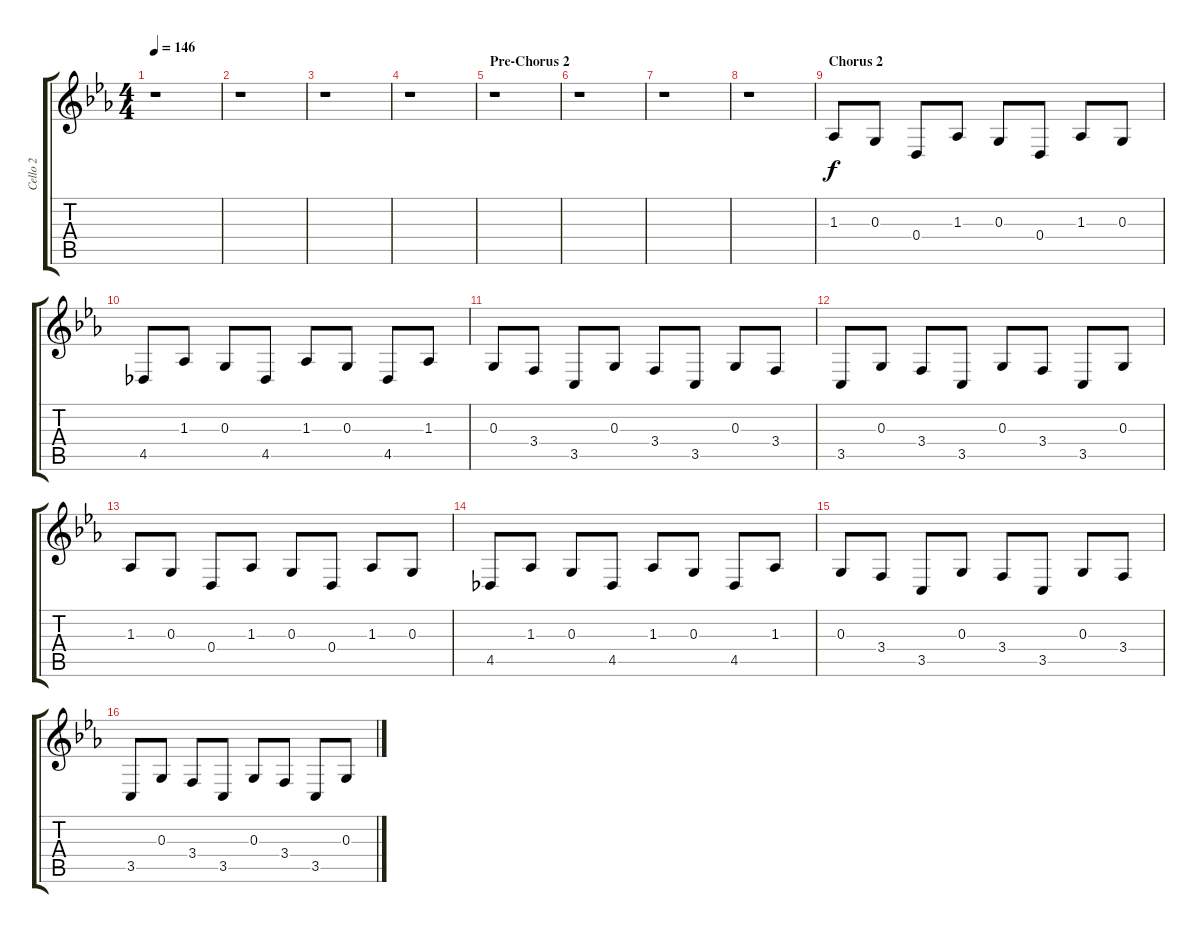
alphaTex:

\track ("Cello 2" "Cello 2") {instrument cello}
\staff {score tabs}
\tuning (E4 B3 G3 D3 A2 E2) {hide}
\ts (4 4)
\tempo 146
\clef g2
\ks eb
r.1{dy f} |
r.1 |
r.1 |
r.1 |
\section ("" "Pre-Chorus 2")
r.1 |
r.1 |
r.1 |
r.1 |
\section ("" "Chorus 2")
1.3.8{instrument oboe} 0.3.8 0.4.8 1.3.8 0.3.8 0.4.8 1.3.8 0.3.8 |
4.5.8 1.3.8 0.3.8 4.5.8 1.3.8 0.3.8 4.5.8 1.3.8 |
0.3.8 3.4.8 3.5.8 0.3.8 3.4.8 3.5.8 0.3.8 3.4.8 |
3.5.8 0.3.8 3.4.8 3.5.8 0.3.8 3.4.8 3.5.8 0.3.8 |
1.3.8 0.3.8 0.4.8 1.3.8 0.3.8 0.4.8 1.3.8 0.3.8 |
4.5.8 1.3.8 0.3.8 4.5.8 1.3.8 0.3.8 4.5.8 1.3.8 |
0.3.8 3.4.8 3.5.8 0.3.8 3.4.8 3.5.8 0.3.8 3.4.8 |
3.5.8 0.3.8 3.4.8 3.5.8 0.3.8 3.4.8 3.5.8 0.3.8
